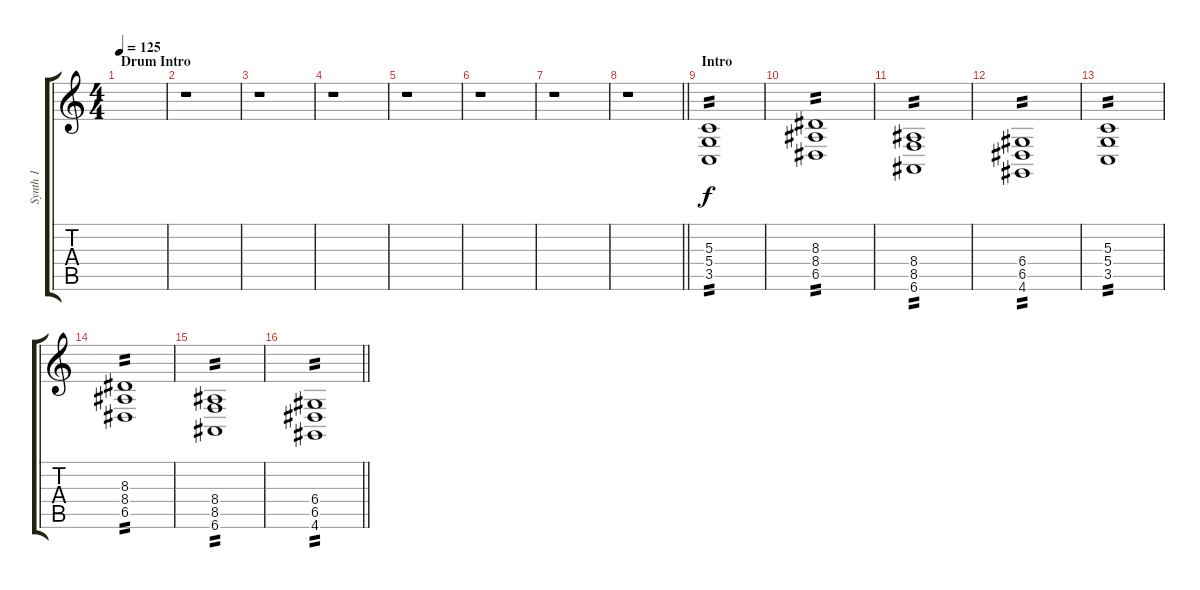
\track ("Synth 1" "Synth 1") {instrument stringensemble1}
\staff {score tabs}
\tuning (E4 B3 G3 D3 A2 E2) {hide}
\ts (4 4)
\section ("" "Drum Intro")
\tempo 125
\clef g2
\ks c
|
r.1 |
r.1 |
r.1 |
r.1 |
r.1 |
r.1 |
\barLineRight lightlight
r.1 |
\section ("" "Intro")
(5.3 5.4 3.5).1{tp 2} |
(8.3 8.4 6.5).1{tp 2} |
(8.4 8.5 6.6).1{tp 2} |
(6.4 6.5 4.6).1{tp 2} |
(5.3 5.4 3.5).1{tp 2} |
(8.3 8.4 6.5).1{tp 2} |
(8.4 8.5 6.6).1{tp 2} |
\barLineRight lightlight
(6.4 6.5 4.6).1{tp 2}
